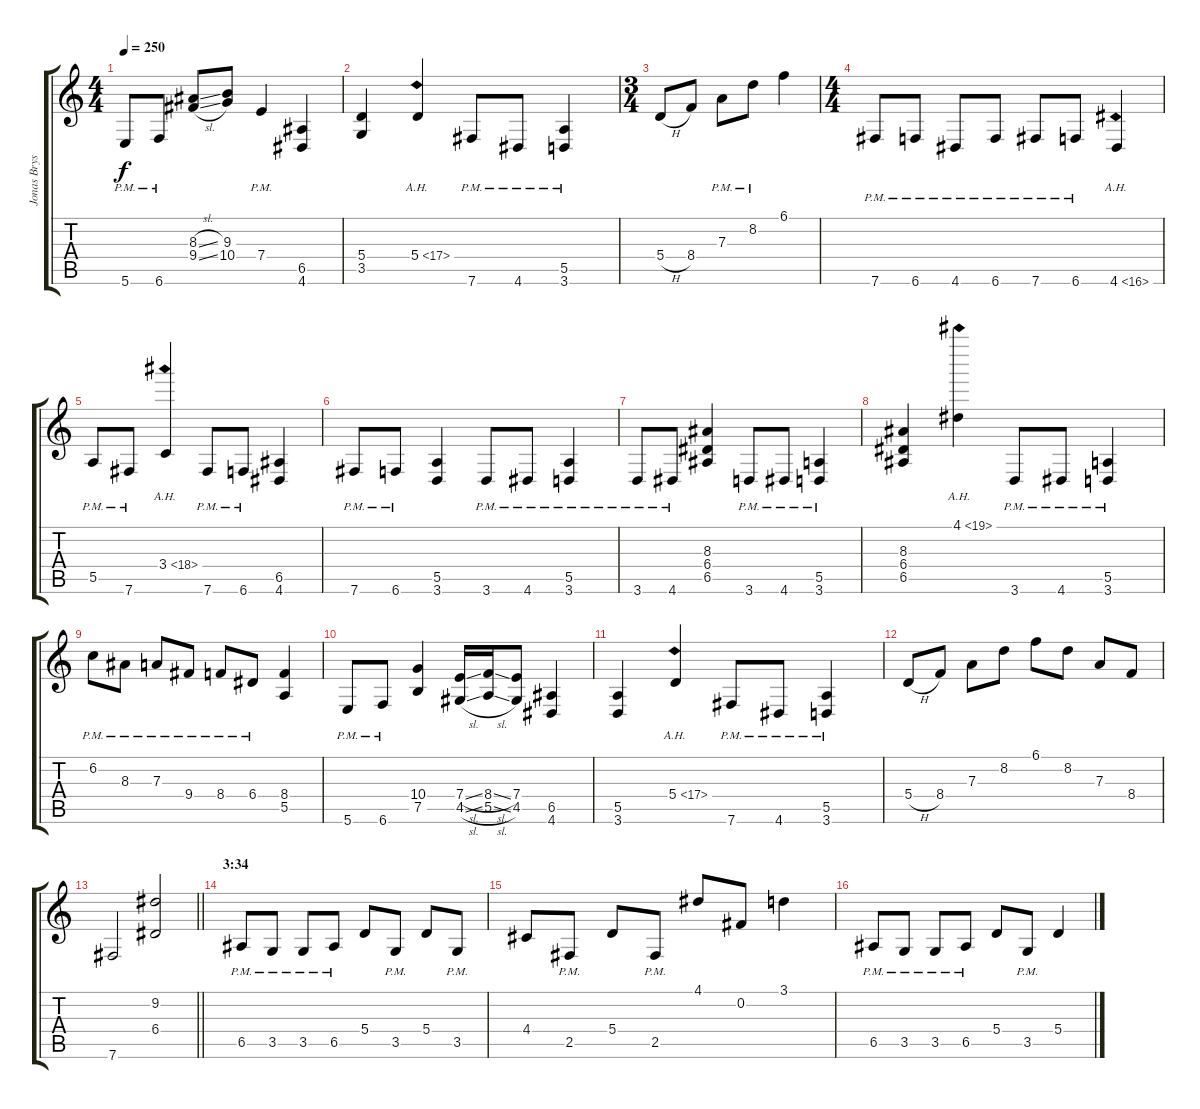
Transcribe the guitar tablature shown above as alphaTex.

\track ("Jonas Bryssling" "Jonas Brys") {instrument distortionguitar}
\staff {score tabs}
\tuning (B3 Gb3 D3 A2 E2 B1) {hide}
\ts (4 4)
\tempo 250
\clef g2
\ks c
5.6{pm}.8{dy f} 6.6{pm}.8 (8.3{sl} 9.4{sl}).8 (9.3 10.4).8 7.4{pm}.4 (6.5 4.6).4 |
(5.4 3.5).4 5.4{ah 12}.4 7.6{pm}.8 4.6{pm}.8 (5.5{pm} 3.6).4 |
\ts (3 4)
5.4{h}.8 8.4.8 7.3{pm}.8 8.2{pm}.8 6.1.4 |
\ts (4 4)
7.6{pm}.8 6.6{pm}.8 4.6{pm}.8 6.6{pm}.8 7.6{pm}.8 6.6{pm}.8 4.6{ah 12}.4 |
5.5{pm}.8 7.6{pm}.8 3.4{ah 15}.4 7.6{pm}.8 6.6{pm}.8 (6.5 4.6).4 |
7.6{pm}.8 6.6{pm}.8 (5.5 3.6).4 3.6{pm}.8 4.6{pm}.8 (5.5{pm} 3.6).4 |
3.6{pm}.8 4.6{pm}.8 (8.3 6.4 6.5).4 3.6{pm}.8 4.6{pm}.8 (5.5{pm} 3.6).4 |
(8.3 6.4 6.5).4 4.1{ah 15}.4 3.6{pm}.8 4.6{pm}.8 (5.5 3.6{pm}).4 |
6.2{pm}.8 8.3{pm}.8 7.3{pm}.8 9.4{pm}.8 8.4{pm}.8 6.4{pm}.8 (8.4 5.5).4 |
5.6{pm}.8 6.6{pm}.8 (10.4 7.5).4 (7.4{sl} 4.5{sl}).16 (8.4{sl} 5.5{sl}).16 (7.4 4.5).8 (6.5 4.6).4 |
(5.5 3.6).4 5.4{ah 12}.4 7.6{pm}.8 4.6{pm}.8 (5.5{pm} 3.6).4 |
5.4{h}.8 8.4.8 7.3.8 8.2.8 6.1.8 8.2.8 7.3.8 8.4.8 |
\barLineRight lightlight
7.6.2 (9.2 6.4).2 |
\section ("" "3:34")
6.5{pm}.8 3.5{pm}.8 3.5{pm}.8 6.5{pm}.8 5.4.8 3.5{pm}.8 5.4.8 3.5{pm}.8 |
4.4.8 2.5{pm}.8 5.4.8 2.5{pm}.8 4.1.8 0.2.8 3.1.4 |
6.5{pm}.8 3.5{pm}.8 3.5{pm}.8 6.5{pm}.8 5.4.8 3.5{pm}.8 5.4.4
